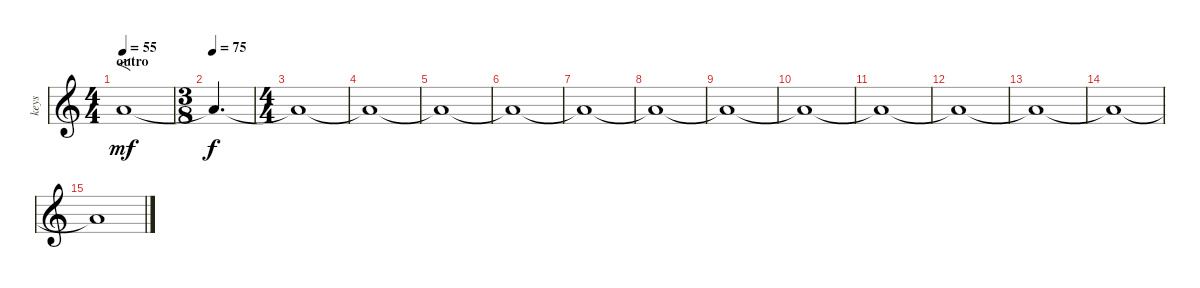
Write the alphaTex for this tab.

\track ("keys" "keys") {instrument pad8sweep}
\staff {score}
\tuning (E4 B3 G3 D3 A2 E2) {hide}
\ts (4 4)
\section ("" "outro")
\tempo 55
\clef g2
\ks c
5.1.1{f dy mf} |
\ts (3 8)
\tempo 75
5.1{t}.4{d dy f} |
\ts (4 4)
5.1{t}.1 |
5.1{t}.1 |
5.1{t}.1 |
5.1{t}.1 |
5.1{t}.1 |
5.1{t}.1 |
5.1{t}.1 |
5.1{t}.1 |
5.1{t}.1 |
5.1{t}.1 |
5.1{t}.1 |
5.1{t}.1 |
5.1{t}.1
